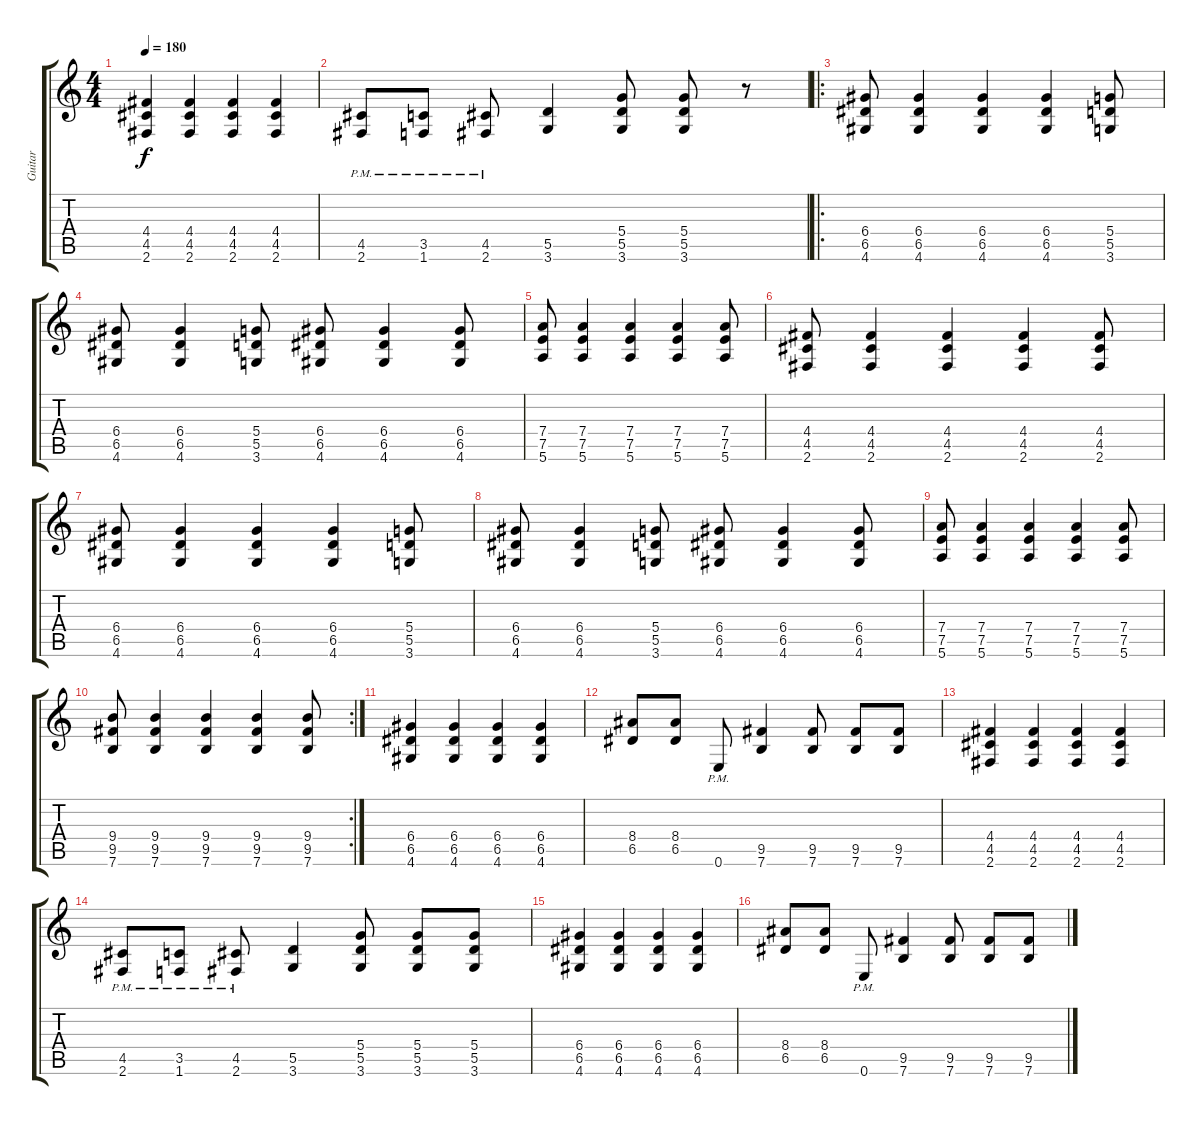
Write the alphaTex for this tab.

\track ("Guitar" "Guitar") {instrument distortionguitar}
\staff {score tabs}
\tuning (E4 B3 G3 D3 A2 E2) {hide}
\ts (4 4)
\tempo 180
\clef g2
\ks c
(4.4 4.5 2.6).4{dy f} (4.4 4.5 2.6).4 (4.4 4.5 2.6).4 (4.4 4.5 2.6).4 |
(4.5{pm} 2.6{pm}).8 (3.5{pm} 1.6{pm}).8 (4.5{pm} 2.6{pm}).8 (5.5 3.6).4 (5.4 5.5 3.6).8 (5.4 5.5 3.6).8 r.8 |
\ro
(6.4 6.5 4.6).8 (6.4 6.5 4.6).4 (6.4 6.5 4.6).4 (6.4 6.5 4.6).4 (5.4 5.5 3.6).8 |
(6.4 6.5 4.6).8 (6.4 6.5 4.6).4 (5.4 5.5 3.6).8 (6.4 6.5 4.6).8 (6.4 6.5 4.6).4 (6.4 6.5 4.6).8 |
(7.4 7.5 5.6).8 (7.4 7.5 5.6).4 (7.4 7.5 5.6).4 (7.4 7.5 5.6).4 (7.4 7.5 5.6).8 |
(4.4 4.5 2.6).8 (4.4 4.5 2.6).4 (4.4 4.5 2.6).4 (4.4 4.5 2.6).4 (4.4 4.5 2.6).8 |
(6.4 6.5 4.6).8 (6.4 6.5 4.6).4 (6.4 6.5 4.6).4 (6.4 6.5 4.6).4 (5.4 5.5 3.6).8 |
(6.4 6.5 4.6).8 (6.4 6.5 4.6).4 (5.4 5.5 3.6).8 (6.4 6.5 4.6).8 (6.4 6.5 4.6).4 (6.4 6.5 4.6).8 |
(7.4 7.5 5.6).8 (7.4 7.5 5.6).4 (7.4 7.5 5.6).4 (7.4 7.5 5.6).4 (7.4 7.5 5.6).8 |
\rc 2
(9.4 9.5 7.6).8 (9.4 9.5 7.6).4 (9.4 9.5 7.6).4 (9.4 9.5 7.6).4 (9.4 9.5 7.6).8 |
(6.4 6.5 4.6).4 (6.4 6.5 4.6).4 (6.4 6.5 4.6).4 (6.4 6.5 4.6).4 |
(8.4 6.5).8 (8.4 6.5).8 0.6{pm}.8 (9.5 7.6).4 (9.5 7.6).8 (9.5 7.6).8 (9.5 7.6).8 |
(4.4 4.5 2.6).4 (4.4 4.5 2.6).4 (4.4 4.5 2.6).4 (4.4 4.5 2.6).4 |
(4.5{pm} 2.6{pm}).8 (3.5{pm} 1.6{pm}).8 (4.5{pm} 2.6{pm}).8 (5.5 3.6).4 (5.4 5.5 3.6).8 (5.4 5.5 3.6).8 (5.4 5.5 3.6).8 |
(6.4 6.5 4.6).4 (6.4 6.5 4.6).4 (6.4 6.5 4.6).4 (6.4 6.5 4.6).4 |
(8.4 6.5).8 (8.4 6.5).8 0.6{pm}.8 (9.5 7.6).4 (9.5 7.6).8 (9.5 7.6).8 (9.5 7.6).8
